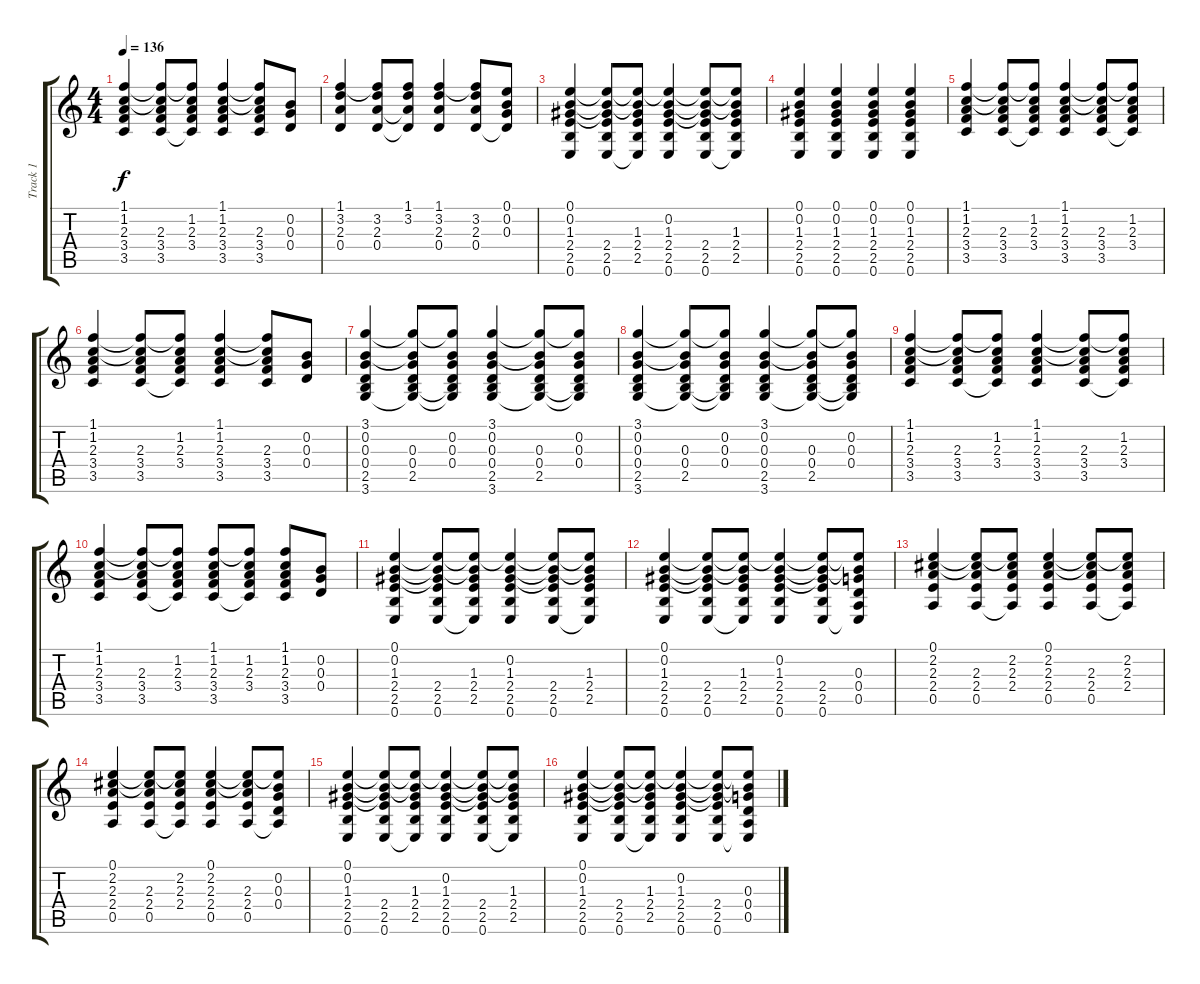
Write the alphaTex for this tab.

\track ("Track 1" "Track 1") {instrument acousticguitarsteel}
\staff {score tabs}
\tuning (E4 B3 G3 D3 A2 E2) {hide}
\ts (4 4)
\tempo 136
\clef g2
\ks c
(1.1 1.2 2.3 3.4 3.5).4{dy f} (1.1{t} 1.2{t} 2.3 3.4 3.5).8 (1.1{t} 1.2 2.3 3.4 3.5{t}).8 (1.1 1.2 2.3 3.4 3.5).4 (1.1{t} 1.2{t} 2.3 3.4 3.5).8 (0.2 0.3 0.4).8 |
(1.1 3.2 2.3 0.4).4 (1.1{t} 3.2 2.3 0.4).8 (1.1 3.2 2.3{t} 0.4{t}).8 (1.1 3.2 2.3 0.4).4 (1.1{t} 3.2 2.3 0.4).8 (0.1 0.2 0.3 0.4{t}).8 |
(0.1 0.2 1.3 2.4 2.5 0.6).4 (0.1{t} 0.2{t} 1.3{t} 2.4 2.5 0.6).8 (0.1{t} 0.2{t} 1.3 2.4 2.5 0.6{t}).8 (0.1{t} 0.2 1.3 2.4 2.5 0.6).4 (0.1{t} 0.2{t} 1.3{t} 2.4 2.5 0.6).8 (0.1{t} 0.2{t} 1.3 2.4 2.5 0.6{t}).8 |
(0.1 0.2 1.3 2.4 2.5 0.6).4 (0.1 0.2 1.3 2.4 2.5 0.6).4 (0.1 0.2 1.3 2.4 2.5 0.6).4 (0.1 0.2 1.3 2.4 2.5 0.6).4 |
(1.1 1.2 2.3 3.4 3.5).4 (1.1{t} 1.2{t} 2.3 3.4 3.5).8 (1.1{t} 1.2 2.3 3.4 3.5{t}).8 (1.1 1.2 2.3 3.4 3.5).4 (1.1{t} 1.2{t} 2.3 3.4 3.5).8 (1.1{t} 1.2 2.3 3.4 3.5{t}).8 |
(1.1 1.2 2.3 3.4 3.5).4 (1.1{t} 1.2{t} 2.3 3.4 3.5).8 (1.1{t} 1.2 2.3 3.4 3.5{t}).8 (1.1 1.2 2.3 3.4 3.5).4 (1.1{t} 1.2{t} 2.3 3.4 3.5).8 (0.2 0.3 0.4).8 |
(3.1 0.2 0.3 0.4 2.5 3.6).4 (3.1{t} 0.2{t} 0.3 0.4 2.5 3.6{t}).8 (3.1{t} 0.2 0.3 0.4 2.5{t} 3.6{t}).8 (3.1 0.2 0.3 0.4 2.5 3.6).4 (3.1{t} 0.2{t} 0.3 0.4 2.5 3.6{t}).8 (3.1{t} 0.2 0.3 0.4 2.5{t} 3.6{t}).8 |
(3.1 0.2 0.3 0.4 2.5 3.6).4 (3.1{t} 0.2{t} 0.3 0.4 2.5 3.6{t}).8 (3.1{t} 0.2 0.3 0.4 2.5{t} 3.6{t}).8 (3.1 0.2 0.3 0.4 2.5 3.6).4 (3.1{t} 0.2{t} 0.3 0.4 2.5 3.6{t}).8 (3.1{t} 0.2 0.3 0.4 2.5{t} 3.6{t}).8 |
(1.1 1.2 2.3 3.4 3.5).4 (1.1{t} 1.2{t} 2.3 3.4 3.5).8 (1.1{t} 1.2 2.3 3.4 3.5{t}).8 (1.1 1.2 2.3 3.4 3.5).4 (1.1{t} 1.2{t} 2.3 3.4 3.5).8 (1.1{t} 1.2 2.3 3.4 3.5{t}).8 |
(1.1 1.2 2.3 3.4 3.5).4 (1.1{t} 1.2{t} 2.3 3.4 3.5).8 (1.1{t} 1.2 2.3 3.4 3.5{t}).8 (1.1 1.2 2.3 3.4 3.5).8 (1.1{t} 1.2 2.3 3.4 3.5{t}).8 (1.1 1.2 2.3 3.4 3.5).8 (0.2 0.3 0.4).8 |
(0.1 0.2 1.3 2.4 2.5 0.6).4 (0.1{t} 0.2{t} 1.3{t} 2.4 2.5 0.6).8 (0.1{t} 0.2{t} 1.3 2.4 2.5 0.6{t}).8 (0.1{t} 0.2 1.3 2.4 2.5 0.6).4 (0.1{t} 0.2{t} 1.3{t} 2.4 2.5 0.6).8 (0.1{t} 0.2{t} 1.3 2.4 2.5 0.6{t}).8 |
(0.1 0.2 1.3 2.4 2.5 0.6).4 (0.1{t} 0.2{t} 1.3{t} 2.4 2.5 0.6).8 (0.1{t} 0.2{t} 1.3 2.4 2.5 0.6{t}).8 (0.1{t} 0.2 1.3 2.4 2.5 0.6).4 (0.1{t} 0.2{t} 1.3{t} 2.4 2.5 0.6).8 (0.1{t} 0.2{t} 0.3 0.4 0.5 0.6{t}).8 |
(0.1 2.2 2.3 2.4 0.5).4 (0.1{t} 2.2{t} 2.3 2.4 0.5).8 (0.1{t} 2.2 2.3 2.4 0.5{t}).8 (0.1 2.2 2.3 2.4 0.5).4 (0.1{t} 2.2{t} 2.3 2.4 0.5).8 (0.1{t} 2.2 2.3 2.4 0.5{t}).8 |
(0.1 2.2 2.3 2.4 0.5).4 (0.1{t} 2.2{t} 2.3 2.4 0.5).8 (0.1{t} 2.2 2.3 2.4 0.5{t}).8 (0.1 2.2 2.3 2.4 0.5).4 (0.1{t} 2.2{t} 2.3 2.4 0.5).8 (0.1{t} 0.2 0.3 0.4 0.5{t}).8 |
(0.1 0.2 1.3 2.4 2.5 0.6).4 (0.1{t} 0.2{t} 1.3{t} 2.4 2.5 0.6).8 (0.1{t} 0.2{t} 1.3 2.4 2.5 0.6{t}).8 (0.1{t} 0.2 1.3 2.4 2.5 0.6).4 (0.1{t} 0.2{t} 1.3{t} 2.4 2.5 0.6).8 (0.1{t} 0.2{t} 1.3 2.4 2.5 0.6{t}).8 |
(0.1 0.2 1.3 2.4 2.5 0.6).4 (0.1{t} 0.2{t} 1.3{t} 2.4 2.5 0.6).8 (0.1{t} 0.2{t} 1.3 2.4 2.5 0.6{t}).8 (0.1{t} 0.2 1.3 2.4 2.5 0.6).4 (0.1{t} 0.2{t} 1.3{t} 2.4 2.5 0.6).8 (0.1{t} 0.2{t} 0.3 0.4 0.5 0.6{t}).8
